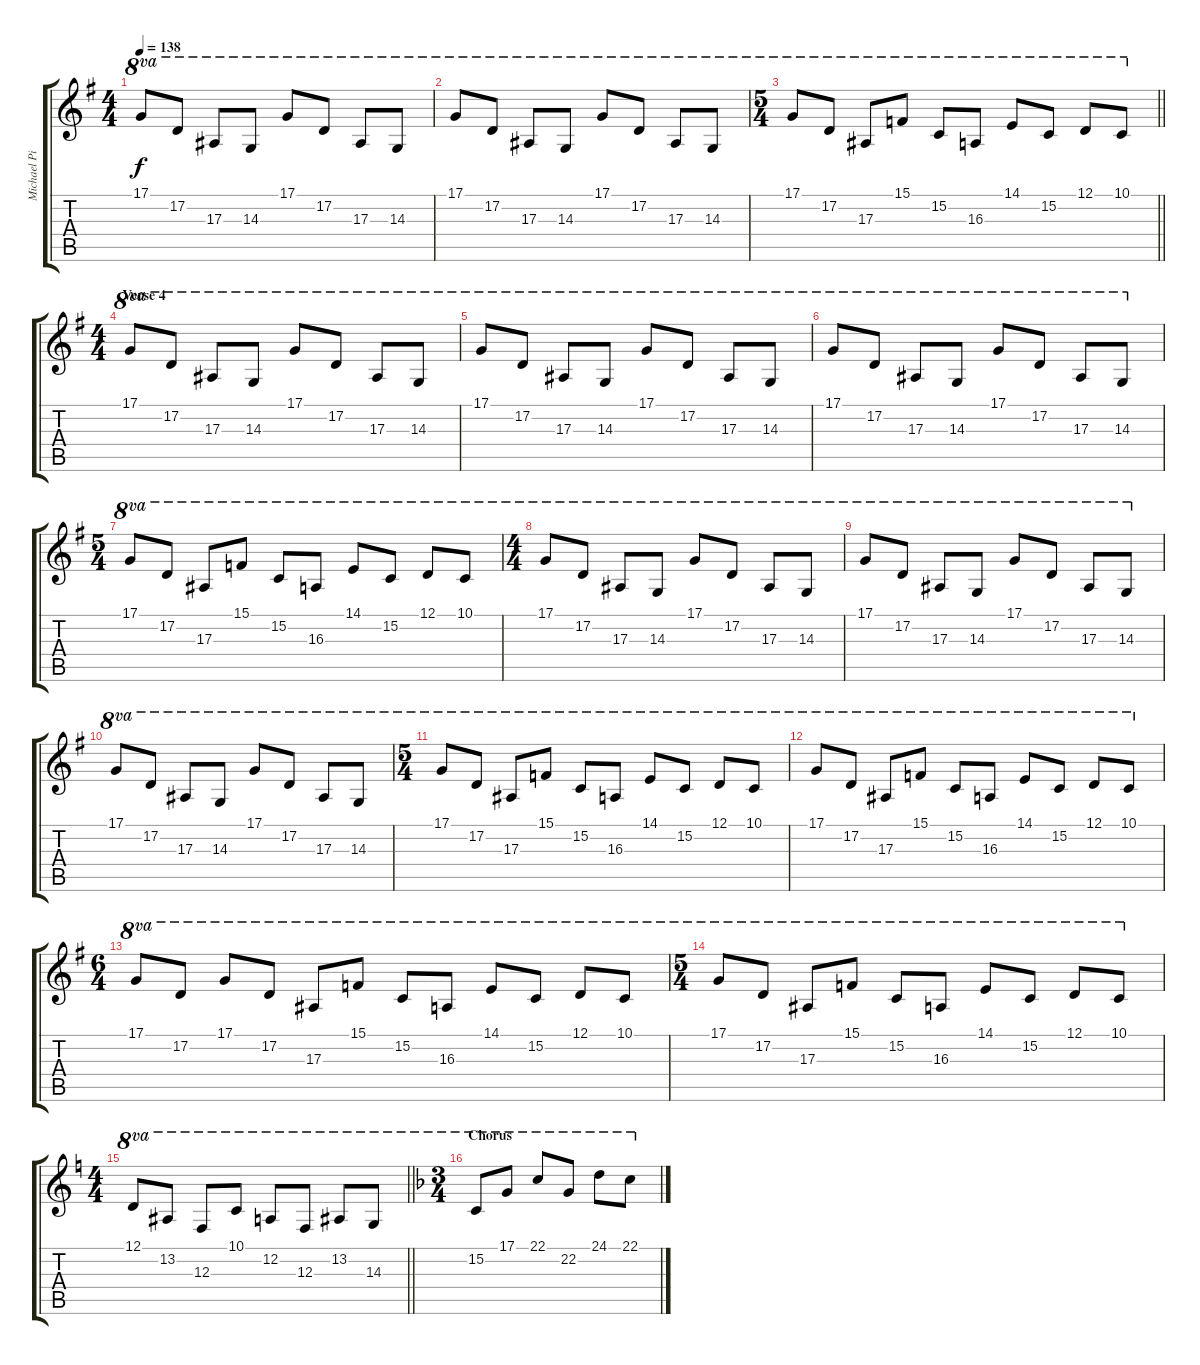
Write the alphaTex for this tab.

\track ("Michael Pinnella (piano)" "Michael Pi") {instrument acousticgrandpiano}
\staff {score tabs}
\tuning (D4 A3 F3 C3 G2 D2) {hide}
\ts (4 4)
\tempo 138
\clef g2
\ks eminor
17.1.8{ot 8va dy f} 17.2.8{ot 8va} 17.3.8{ot 8va} 14.3.8{ot 8va} 17.1.8{ot 8va} 17.2.8{ot 8va} 17.3.8{ot 8va} 14.3.8{ot 8va} |
17.1.8{ot 8va} 17.2.8{ot 8va} 17.3.8{ot 8va} 14.3.8{ot 8va} 17.1.8{ot 8va} 17.2.8{ot 8va} 17.3.8{ot 8va} 14.3.8{ot 8va} |
\ts (5 4)
\barLineRight lightlight
17.1.8{ot 8va} 17.2.8{ot 8va} 17.3.8{ot 8va} 15.1.8{ot 8va} 15.2.8{ot 8va} 16.3.8{ot 8va} 14.1.8{ot 8va} 15.2.8{ot 8va} 12.1.8{ot 8va} 10.1.8{ot 8va} |
\ts (4 4)
\section ("" "Verse 4")
17.1.8{ot 8va} 17.2.8{ot 8va} 17.3.8{ot 8va} 14.3.8{ot 8va} 17.1.8{ot 8va} 17.2.8{ot 8va} 17.3.8{ot 8va} 14.3.8{ot 8va} |
17.1.8{ot 8va} 17.2.8{ot 8va} 17.3.8{ot 8va} 14.3.8{ot 8va} 17.1.8{ot 8va} 17.2.8{ot 8va} 17.3.8{ot 8va} 14.3.8{ot 8va} |
17.1.8{ot 8va} 17.2.8{ot 8va} 17.3.8{ot 8va} 14.3.8{ot 8va} 17.1.8{ot 8va} 17.2.8{ot 8va} 17.3.8{ot 8va} 14.3.8{ot 8va} |
\ts (5 4)
17.1.8{ot 8va} 17.2.8{ot 8va} 17.3.8{ot 8va} 15.1.8{ot 8va} 15.2.8{ot 8va} 16.3.8{ot 8va} 14.1.8{ot 8va} 15.2.8{ot 8va} 12.1.8{ot 8va} 10.1.8{ot 8va} |
\ts (4 4)
17.1.8{ot 8va} 17.2.8{ot 8va} 17.3.8{ot 8va} 14.3.8{ot 8va} 17.1.8{ot 8va} 17.2.8{ot 8va} 17.3.8{ot 8va} 14.3.8{ot 8va} |
17.1.8{ot 8va} 17.2.8{ot 8va} 17.3.8{ot 8va} 14.3.8{ot 8va} 17.1.8{ot 8va} 17.2.8{ot 8va} 17.3.8{ot 8va} 14.3.8{ot 8va} |
17.1.8{ot 8va} 17.2.8{ot 8va} 17.3.8{ot 8va} 14.3.8{ot 8va} 17.1.8{ot 8va} 17.2.8{ot 8va} 17.3.8{ot 8va} 14.3.8{ot 8va} |
\ts (5 4)
17.1.8{ot 8va} 17.2.8{ot 8va} 17.3.8{ot 8va} 15.1.8{ot 8va} 15.2.8{ot 8va} 16.3.8{ot 8va} 14.1.8{ot 8va} 15.2.8{ot 8va} 12.1.8{ot 8va} 10.1.8{ot 8va} |
17.1.8{ot 8va} 17.2.8{ot 8va} 17.3.8{ot 8va} 15.1.8{ot 8va} 15.2.8{ot 8va} 16.3.8{ot 8va} 14.1.8{ot 8va} 15.2.8{ot 8va} 12.1.8{ot 8va} 10.1.8{ot 8va} |
\ts (6 4)
17.1.8{ot 8va} 17.2.8{ot 8va} 17.1.8{ot 8va} 17.2.8{ot 8va} 17.3.8{ot 8va} 15.1.8{ot 8va} 15.2.8{ot 8va} 16.3.8{ot 8va} 14.1.8{ot 8va} 15.2.8{ot 8va} 12.1.8{ot 8va} 10.1.8{ot 8va} |
\ts (5 4)
17.1.8{ot 8va} 17.2.8{ot 8va} 17.3.8{ot 8va} 15.1.8{ot 8va} 15.2.8{ot 8va} 16.3.8{ot 8va} 14.1.8{ot 8va} 15.2.8{ot 8va} 12.1.8{ot 8va} 10.1.8{ot 8va} |
\ts (4 4)
\barLineRight lightlight
\ks aminor
12.1.8{ot 8va} 13.2.8{ot 8va} 12.3.8{ot 8va} 10.1.8{ot 8va} 12.2.8{ot 8va} 12.3.8{ot 8va} 13.2.8{ot 8va} 14.3.8{ot 8va} |
\ts (3 4)
\section ("" "Chorus")
\ks dminor
15.2.8{ot 8va} 17.1.8{ot 8va} 22.1.8{ot 8va} 22.2.8{ot 8va} 24.1.8{ot 8va} 22.1.8{ot 8va}
